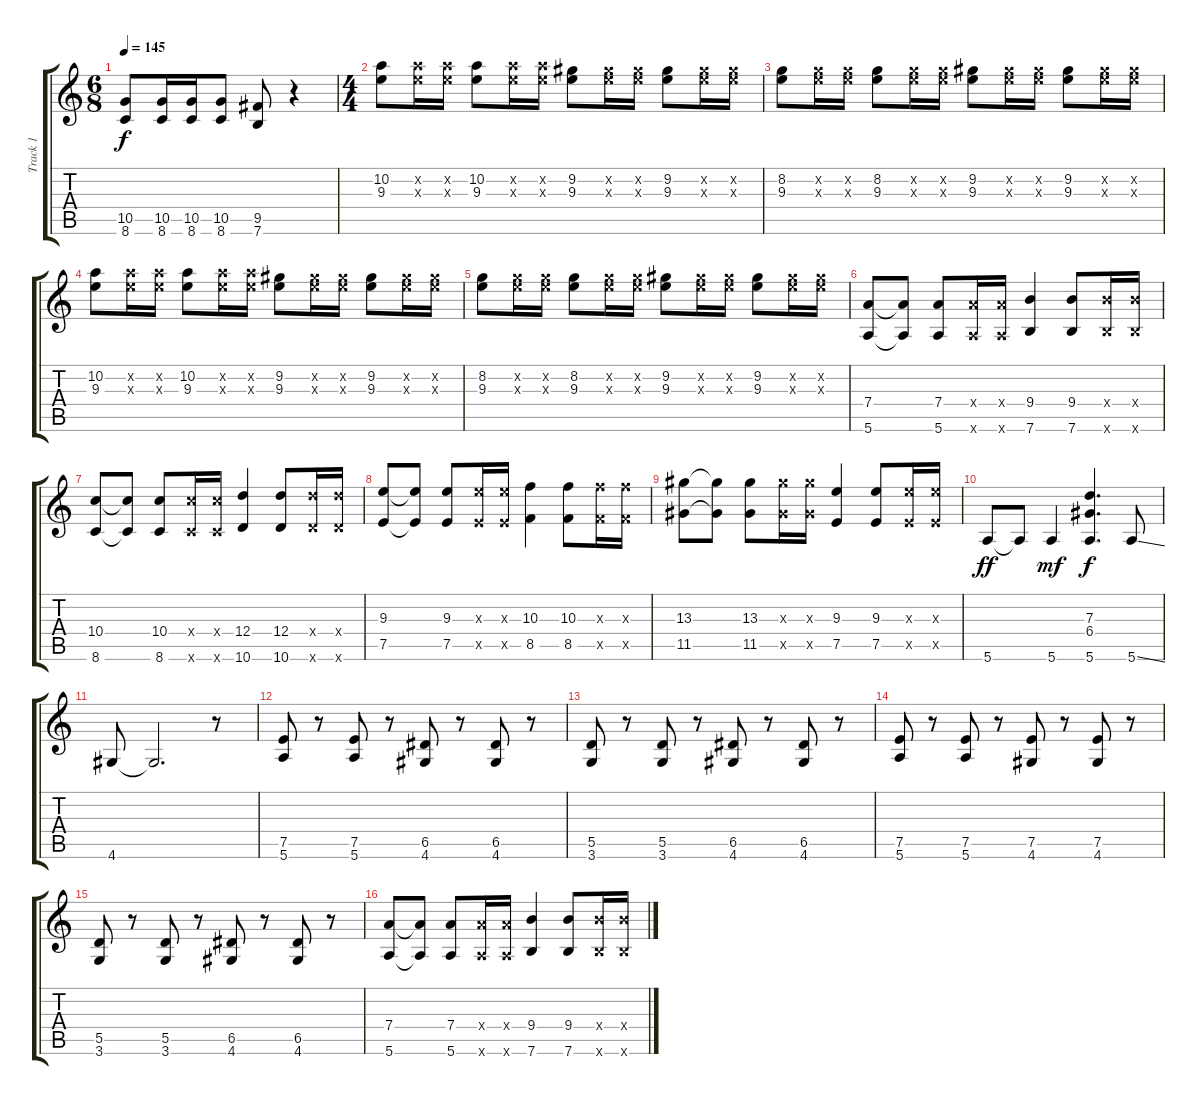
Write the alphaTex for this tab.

\track ("Track 1" "Track 1") {instrument electricguitarjazz}
\staff {score tabs}
\tuning (E4 B3 G3 D3 A2 E2) {hide}
\ts (6 8)
\tempo 145
\clef g2
\ks c
(10.5 8.6).8{dy f} (10.5 8.6).16 (10.5 8.6).16 (10.5 8.6).8 (9.5 7.6).8 r.4 |
\ts (4 4)
(10.2 9.3).8 (10.2{x} 9.3{x}).16 (10.2{x} 9.3{x}).16 (10.2 9.3).8 (10.2{x} 9.3{x}).16 (10.2{x} 9.3{x}).16 (9.2 9.3).8 (9.2{x} 9.3{x}).16 (9.2{x} 9.3{x}).16 (9.2 9.3).8 (9.2{x} 9.3{x}).16 (9.2{x} 9.3{x}).16 |
(8.2 9.3).8 (8.2{x} 9.3{x}).16 (8.2{x} 9.3{x}).16 (8.2 9.3).8 (8.2{x} 9.3{x}).16 (8.2{x} 9.3{x}).16 (9.2 9.3).8 (9.2{x} 9.3{x}).16 (9.2{x} 9.3{x}).16 (9.2 9.3).8 (9.2{x} 9.3{x}).16 (9.2{x} 9.3{x}).16 |
(10.2 9.3).8 (10.2{x} 9.3{x}).16 (10.2{x} 9.3{x}).16 (10.2 9.3).8 (10.2{x} 9.3{x}).16 (10.2{x} 9.3{x}).16 (9.2 9.3).8 (9.2{x} 9.3{x}).16 (9.2{x} 9.3{x}).16 (9.2 9.3).8 (9.2{x} 9.3{x}).16 (9.2{x} 9.3{x}).16 |
(8.2 9.3).8 (8.2{x} 9.3{x}).16 (8.2{x} 9.3{x}).16 (8.2 9.3).8 (8.2{x} 9.3{x}).16 (8.2{x} 9.3{x}).16 (9.2 9.3).8 (9.2{x} 9.3{x}).16 (9.2{x} 9.3{x}).16 (9.2 9.3).8 (9.2{x} 9.3{x}).16 (9.2{x} 9.3{x}).16 |
(7.4 5.6).8 (7.4{t} 5.6{t}).8 (7.4 5.6).8 (7.4{x} 5.6{x}).16 (7.4{x} 5.6{x}).16 (9.4 7.6).4 (9.4 7.6).8 (9.4{x} 7.6{x}).16 (9.4{x} 7.6{x}).16 |
(10.4 8.6).8 (10.4{t} 8.6{t}).8 (10.4 8.6).8 (10.4{x} 8.6{x}).16 (10.4{x} 8.6{x}).16 (12.4 10.6).4 (12.4 10.6).8 (12.4{x} 10.6{x}).16 (12.4{x} 10.6{x}).16 |
(9.3 7.5).8 (9.3{t} 7.5{t}).8 (9.3 7.5).8 (9.3{x} 7.5{x}).16 (9.3{x} 7.5{x}).16 (10.3 8.5).4 (10.3 8.5).8 (10.3{x} 8.5{x}).16 (10.3{x} 8.5{x}).16 |
(13.3 11.5).8 (13.3{t} 11.5{t}).8 (13.3 11.5).8 (13.3{x} 11.5{x}).16 (13.3{x} 11.5{x}).16 (9.3 7.5).4 (9.3 7.5).8 (9.3{x} 7.5{x}).16 (9.3{x} 7.5{x}).16 |
5.6.8{dy ff} 5.6{t}.8 5.6.4{dy mf} (7.3 6.4 5.6).4{d dy f} 5.6{ss}.8 |
4.6.8 4.6{t}.2{d} r.8 |
(7.5 5.6).8 r.8 (7.5 5.6).8 r.8 (6.5 4.6).8 r.8 (6.5 4.6).8 r.8 |
(5.5 3.6).8 r.8 (5.5 3.6).8 r.8 (6.5 4.6).8 r.8 (6.5 4.6).8 r.8 |
(7.5 5.6).8 r.8 (7.5 5.6).8 r.8 (7.5 4.6).8 r.8 (7.5 4.6).8 r.8 |
(5.5 3.6).8 r.8 (5.5 3.6).8 r.8 (6.5 4.6).8 r.8 (6.5 4.6).8 r.8 |
(7.4 5.6).8 (7.4{t} 5.6{t}).8 (7.4 5.6).8 (7.4{x} 5.6{x}).16 (7.4{x} 5.6{x}).16 (9.4 7.6).4 (9.4 7.6).8 (9.4{x} 7.6{x}).16 (9.4{x} 7.6{x}).16
